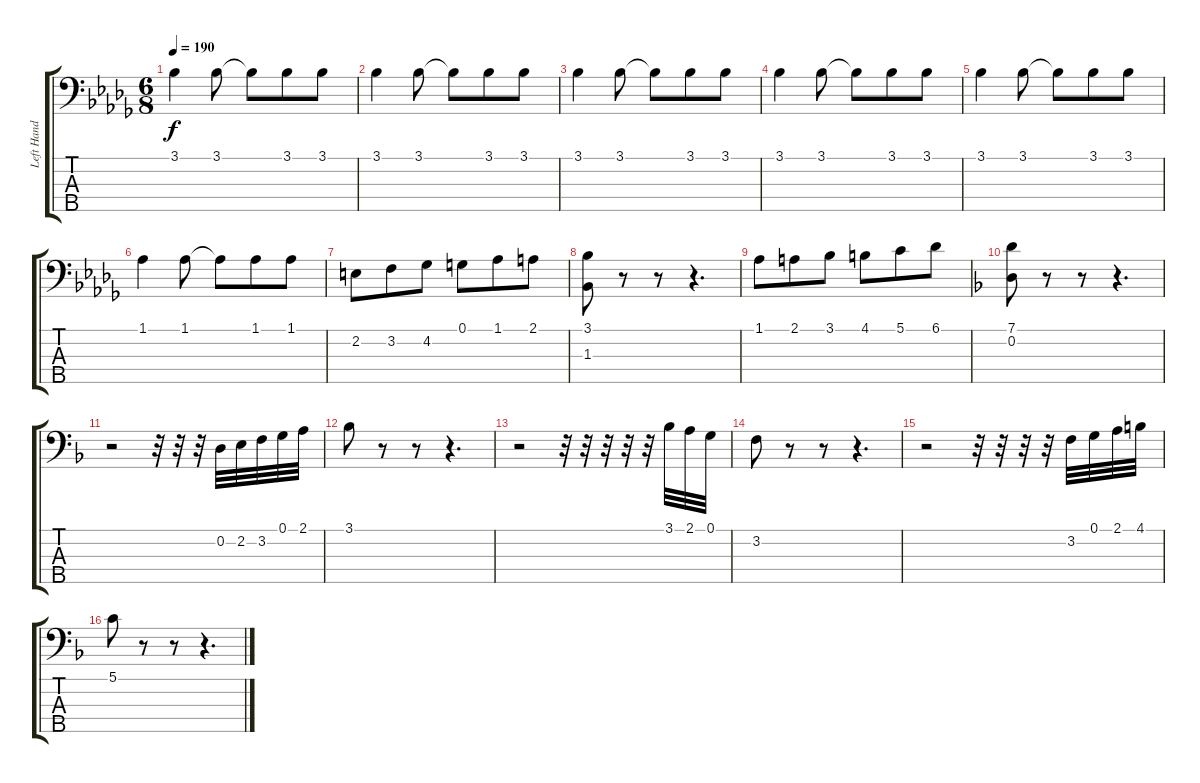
\track ("Left Hand" "Left Hand") {instrument acousticguitarsteel}
\staff {score tabs}
\tuning (G2 D2 A1 E1 B0) {hide}
\ts (6 8)
\tempo 190
\clef f4
\ks db
3.1.4{dy f} 3.1.8 3.1{t}.8 3.1.8 3.1.8 |
3.1.4 3.1.8 3.1{t}.8 3.1.8 3.1.8 |
3.1.4 3.1.8 3.1{t}.8 3.1.8 3.1.8 |
3.1.4 3.1.8 3.1{t}.8 3.1.8 3.1.8 |
3.1.4 3.1.8 3.1{t}.8 3.1.8 3.1.8 |
1.1.4 1.1.8 1.1{t}.8 1.1.8 1.1.8 |
2.2.8 3.2.8 4.2.8 0.1.8 1.1.8 2.1.8 |
(3.1 1.3).8 r.8 r.8 r.4{d} |
1.1.8 2.1.8 3.1.8 4.1.8 5.1.8 6.1.8 |
\ks f
(7.1 0.2).8 r.8 r.8 r.4{d} |
r.2 r.32 r.32 r.32 0.2.32 2.2.32 3.2.32 0.1.32 2.1.32 |
3.1.8 r.8 r.8 r.4{d} |
r.2 r.32 r.32 r.32 r.32 r.32 3.1.32 2.1.32 0.1.32 |
3.2.8 r.8 r.8 r.4{d} |
r.2 r.32 r.32 r.32 r.32 3.2.32 0.1.32 2.1.32 4.1.32 |
5.1.8 r.8 r.8 r.4{d}
